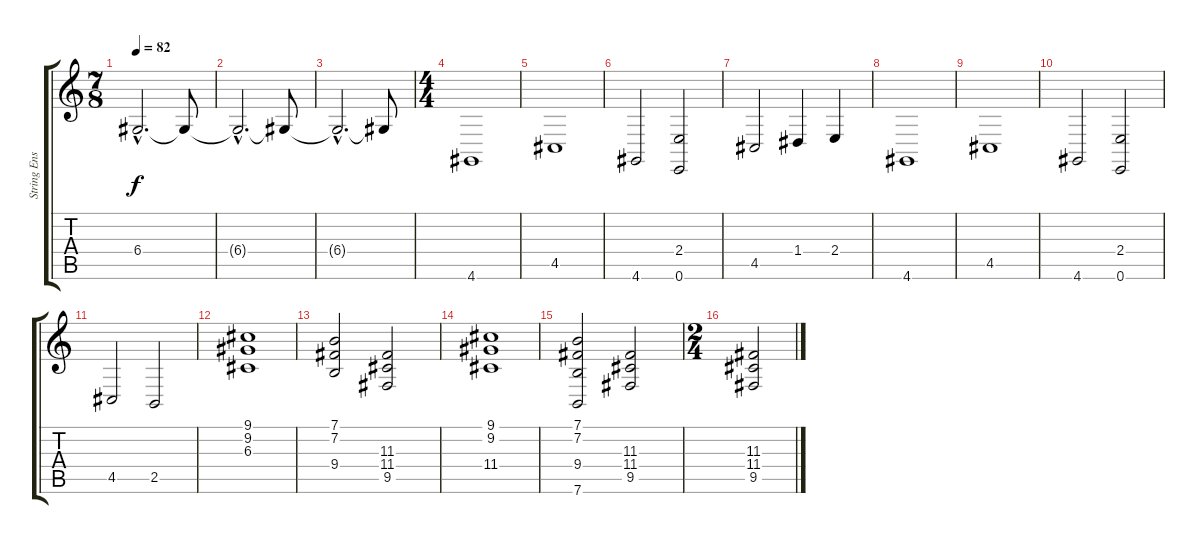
\track ("String Ensemble" "String Ens") {instrument stringensemble1}
\staff {score tabs}
\tuning (E4 B3 G3 D3 A2 E2) {hide}
\ts (7 8)
\tempo 82
\clef g2
\ks c
6.4{hac t}.2{d dy f} 6.4{t}.8 |
6.4{hac t}.2{d} 6.4{t}.8 |
6.4{hac t}.2{d} 6.4{t}.8 |
\ts (4 4)
4.6.1 |
4.5.1 |
4.6.2 (2.4 0.6).2 |
4.5.2 1.4.4 2.4.4 |
4.6.1 |
4.5.1 |
4.6.2 (2.4 0.6).2 |
4.5.2 2.5.2 |
(9.1 9.2 6.3).1 |
(7.1 7.2 9.4).2 (11.3 11.4 9.5).2 |
(9.1 9.2 11.4).1 |
(7.1 7.2 9.4 7.6).2 (11.3 11.4 9.5).2 |
\ts (2 4)
(11.3 11.4 9.5).2
